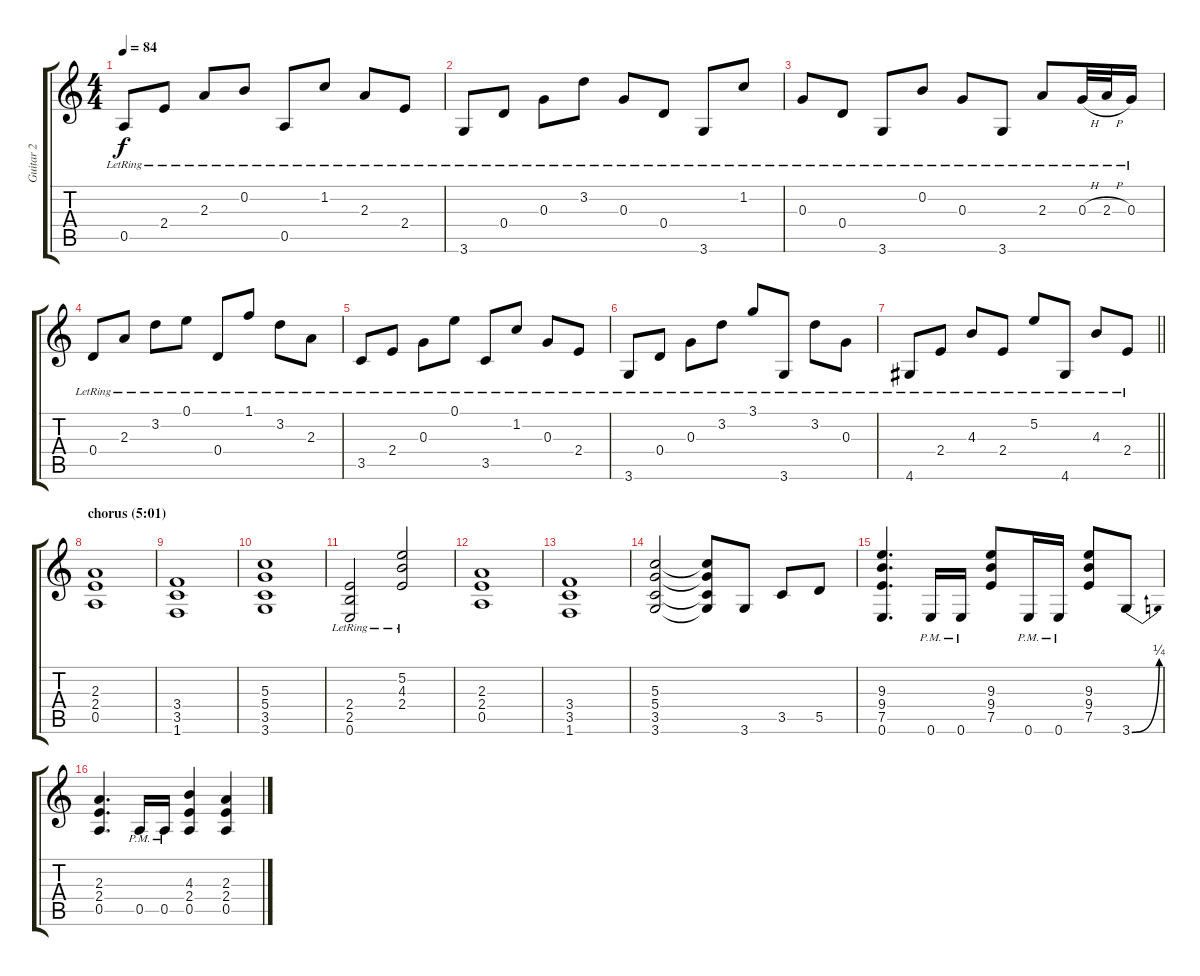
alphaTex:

\track ("Guitar 2" "Guitar 2") {instrument acousticguitarsteel}
\staff {score tabs}
\tuning (E4 B3 G3 D3 A2 E2) {hide}
\ts (4 4)
\tempo 84
\clef g2
\ks c
0.5{lr}.8{dy f} 2.4{lr}.8 2.3{lr}.8 0.2{lr}.8 0.5{lr}.8 1.2{lr}.8 2.3{lr}.8 2.4{lr}.8 |
3.6{lr}.8 0.4{lr}.8 0.3{lr}.8 3.2{lr}.8 0.3{lr}.8 0.4{lr}.8 3.6{lr}.8 1.2{lr}.8 |
0.3{lr}.8 0.4{lr}.8 3.6{lr}.8 0.2{lr}.8 0.3{lr}.8 3.6{lr}.8 2.3{lr}.8 0.3{h lr}.32 2.3{h lr}.32 0.3{lr}.16 |
0.4{lr}.8 2.3{lr}.8 3.2{lr}.8 0.1{lr}.8 0.4{lr}.8 1.1{lr}.8 3.2{lr}.8 2.3{lr}.8 |
3.5{lr}.8 2.4{lr}.8 0.3{lr}.8 0.1{lr}.8 3.5{lr}.8 1.2{lr}.8 0.3{lr}.8 2.4{lr}.8 |
3.6{lr}.8 0.4{lr}.8 0.3{lr}.8 3.2{lr}.8 3.1{lr}.8 3.6{lr}.8 3.2{lr}.8 0.3{lr}.8 |
\barLineRight lightlight
4.6{lr}.8 2.4{lr}.8 4.3{lr}.8 2.4{lr}.8 5.2{lr}.8 4.6{lr}.8 4.3{lr}.8 2.4{lr}.8 |
\section ("" "chorus (5:01)")
(2.3 2.4 0.5).1{instrument distortionguitar} |
(3.4 3.5 1.6).1 |
(5.3 5.4 3.5 3.6).1 |
(2.4{lr} 2.5{lr} 0.6{lr}).2 (5.2{lr} 4.3{lr} 2.4{lr}).2 |
(2.3 2.4 0.5).1 |
(3.4 3.5 1.6).1 |
(5.3 5.4 3.5 3.6).2 (5.3{t} 5.4{t} 3.5{t} 3.6{t}).8 3.6.8 3.5.8 5.5.8 |
(9.3 9.4 7.5 0.6).4{d} 0.6{pm}.16 0.6{pm}.16 (9.3 9.4 7.5).8 0.6{pm}.16 0.6{pm}.16 (9.3 9.4 7.5).8 3.6{be (bend 0 0 60 1)}.8 |
(2.3 2.4 0.5).4{d} 0.5{pm}.16 0.5{pm}.16 (4.3 2.4 0.5).4 (2.3 2.4 0.5).4
